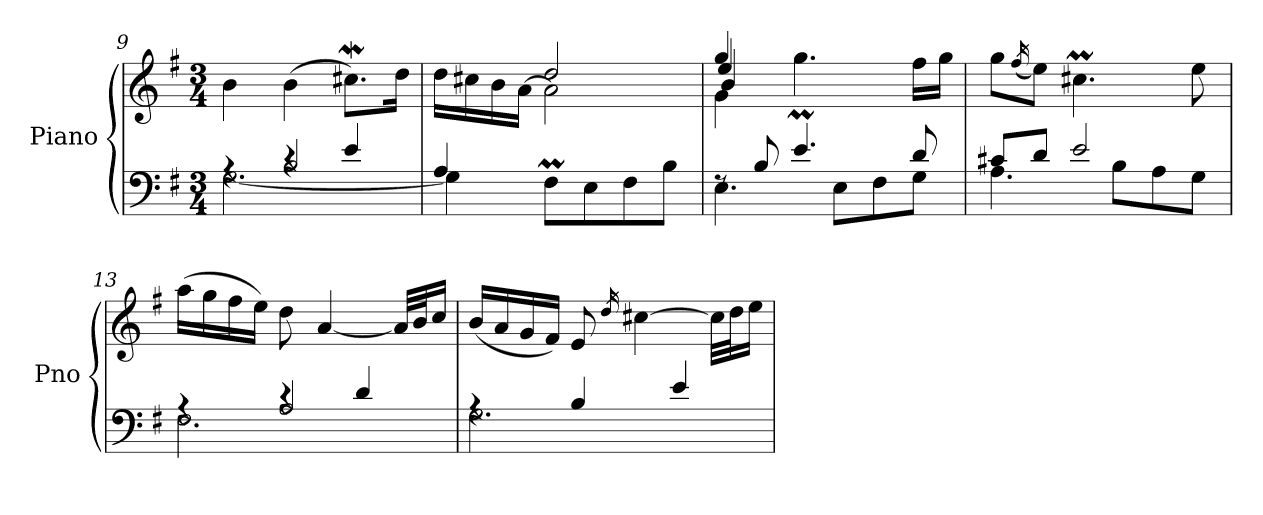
**kern	**kern
*part1	*part1
*staff2	*staff1
*I"Piano	*
*I'Pno	*
!!LO:LB:g=z
*clefF4	*clefG2
*k[f#]	*k[f#]
*M3/4	*M3/4
=9	=9
*^	*
*	*^	*
4rA	[2.G\	4ryy	4b\
4rc	.	2B/	(>4b\
4e/	.	.	8.cc#XW\L)
.	.	.	16dd\Jk
*	*v	*v	*
=10	=10	=10
*	*	*^
4A/	4G\]	16dd\LL	4ryy
.	.	16cc#X\	.
.	.	16b\	.
.	.	[16a\JJ	.
8F#m\L	2ryy	2a\]	2dd/
8E\	.	.	.
8F#\	.	.	.
8B\J	.	.	.
=11	=11	=11	=11
*	*	*^	*^
8rF	4.E\	4gg:/	4g\	4ee/	4b/
8B/	.	.	.	.	.
4.e/	.	2ryy	4.ggM\	2ryy	2ryy
.	8E\L	.	.	.	.
.	8F#\	.	.	.	.
8d/	8G\J	.	16ff#\LL	.	.
.	.	.	16gg\JJ	.	.
*	*	*v	*v	*v	*v
=12	=12	=12
8c#X/L	4.A\	8gg\L
.	.	(<16qff#/
8d/J	.	8ee\J)
2e/	.	4.cc#Xm\
.	8B\L	.
.	8A\	.
.	8G\J	8ee\
!!LO:LB:g=z
=13	=13	=13
*	*^	*
4rA	2.F#\	4ryy	(>16aa\LL
.	.	.	16gg\
.	.	.	16ff#\
.	.	.	16ee\JJ)
4rc	.	2A/	8dd\
.	.	.	[4a/
4d/	.	.	.
.	.	.	32a/LLL]
.	.	.	32b/J
.	.	.	16cc/JJ
*	*v	*v	*
=14	=14	=14
4rA	2.G\	(<16b/LL
.	.	16a/
.	.	16g/
.	.	16f#/JJ)
4B/	.	8e/
.	.	16qdd/
.	.	[4cc#X\
4e/	.	.
.	.	32cc#\LLL]
.	.	32dd\J
.	.	16ee\JJ
*v	*v	*
=	=
*-	*-
